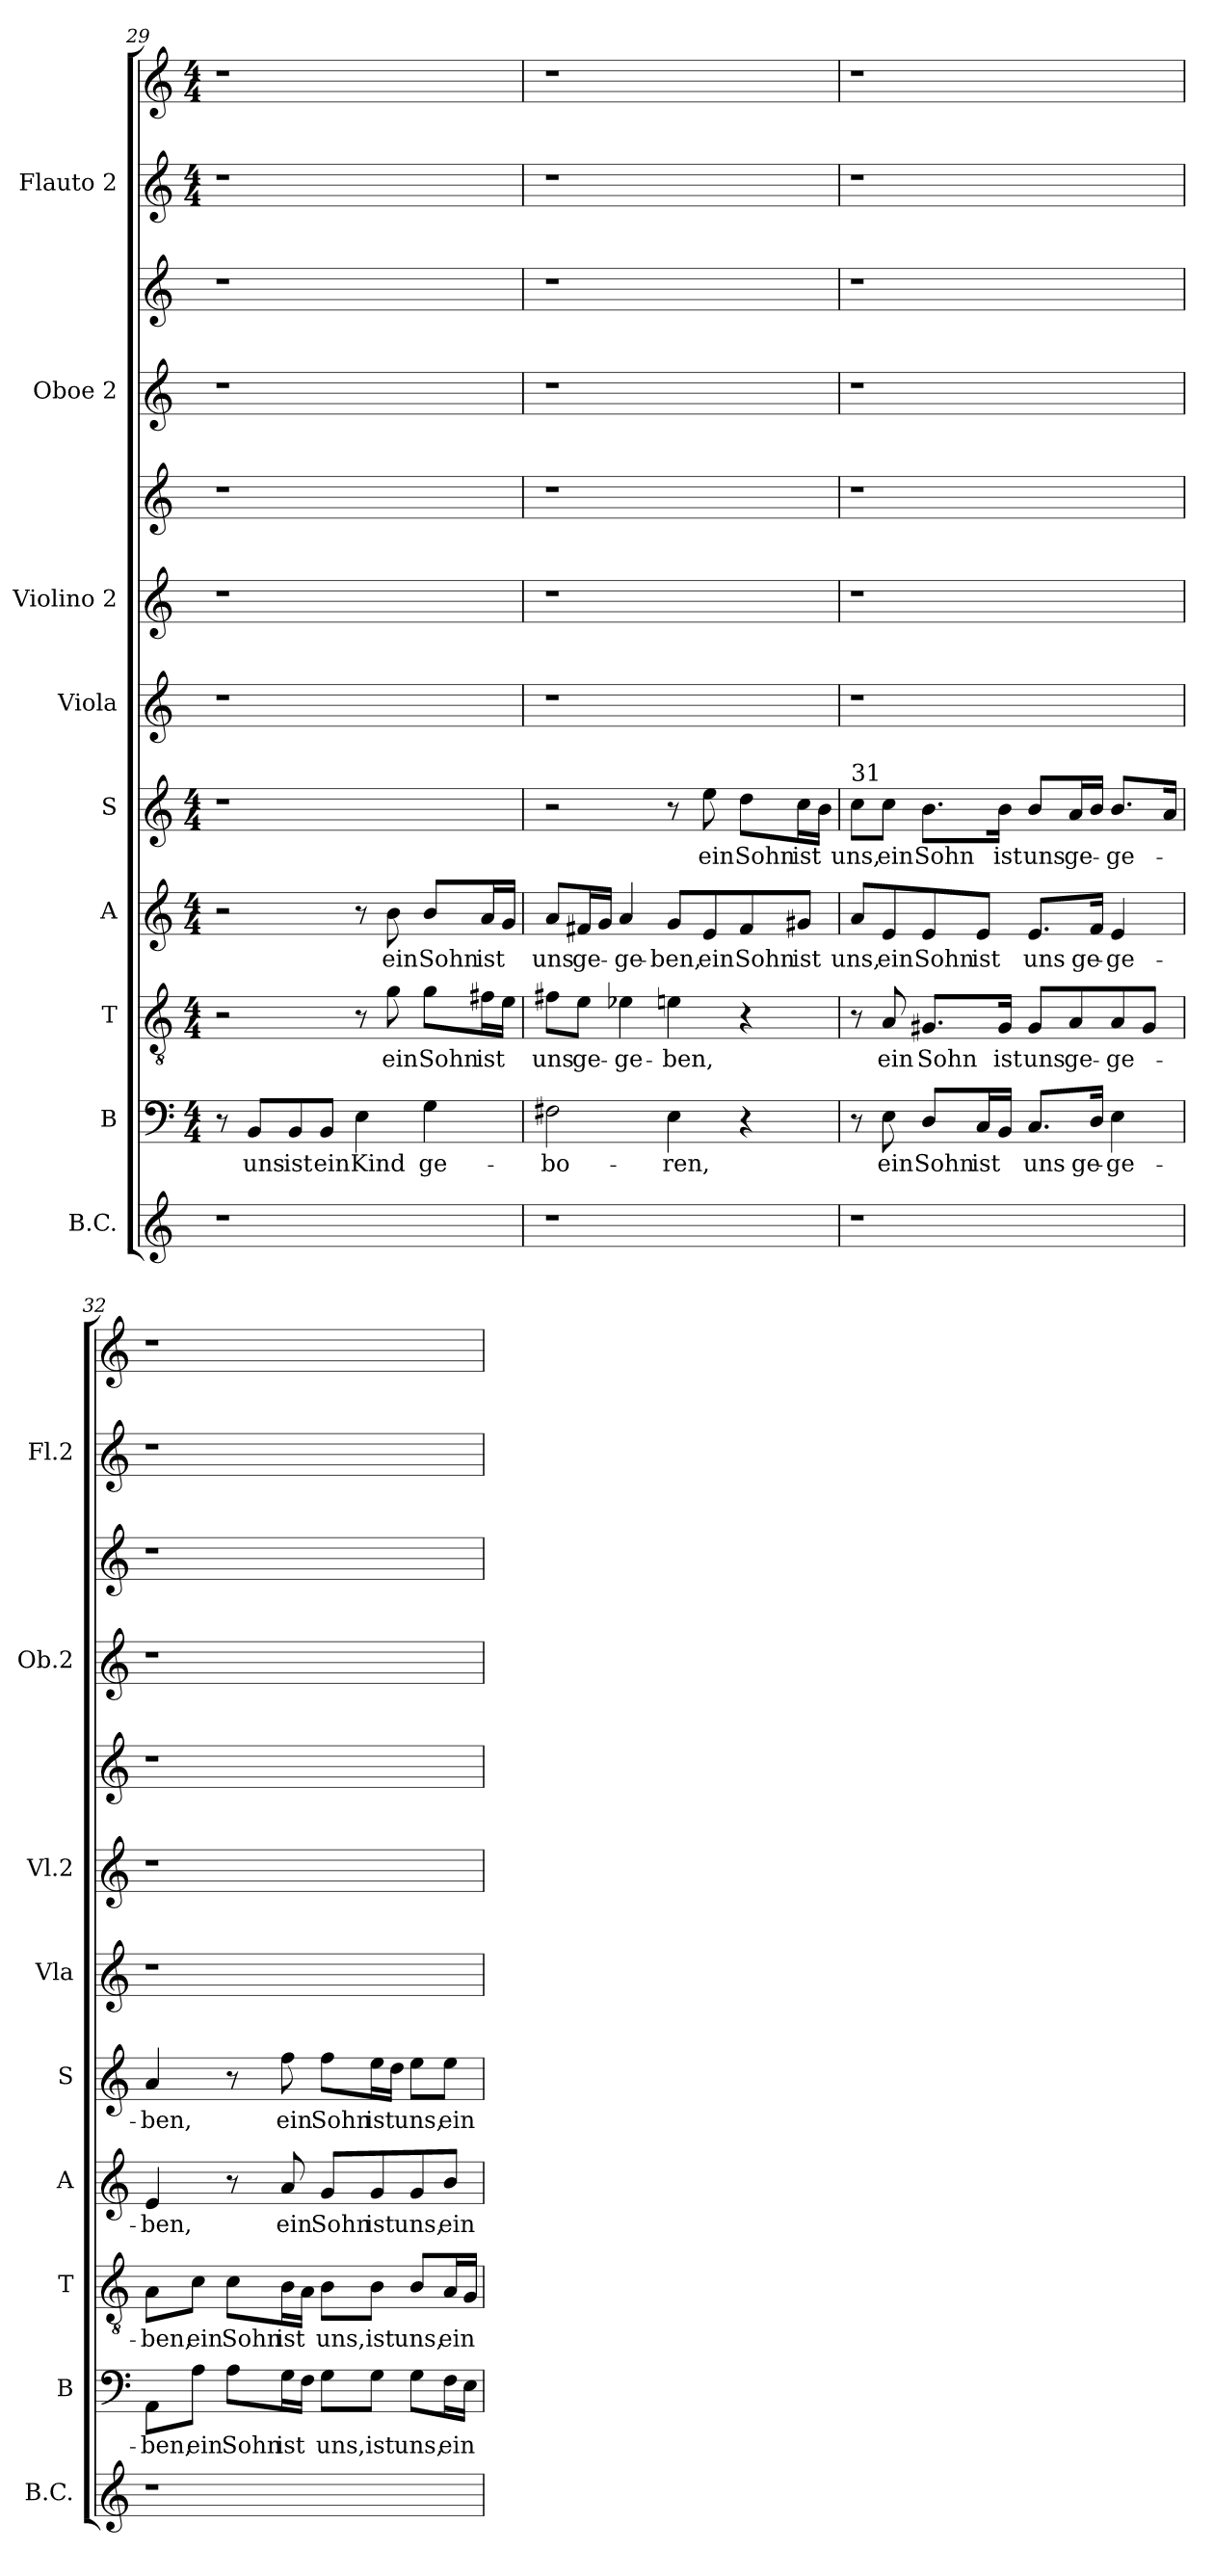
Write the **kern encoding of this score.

**kern	**kern	**text	**kern	**text	**kern	**text	**kern	**text	**kern	**kern	**kern	**kern	**kern	**kern	**kern
*part9	*part8	*part8	*part7	*part7	*part6	*part6	*part5	*part5	*part4	*part3	*part3	*part2	*part2	*part1	*part1
*staff12	*staff11	*staff11	*staff10	*staff10	*staff9	*staff9	*staff8	*staff8	*staff7	*staff6	*staff5	*staff4	*staff3	*staff2	*staff1
*I"B.C.	*I"B	*	*I"T	*	*I"A	*	*I"S	*	*I"Viola	*I"Violino 2	*	*I"Oboe 2	*	*I"Flauto 2	*
*I'B.C.	*I'B	*	*I'T	*	*I'A	*	*I'S	*	*I'Vla	*I'Vl.2	*	*I'Ob.2	*	*I'Fl.2	*
*clefG2	*clefF4	*	*clefGv2	*	*clefG2	*	*clefG2	*	*clefG2	*clefG2	*clefG2	*clefG2	*clefG2	*clefG2	*clefG2
*k[]	*k[]	*	*k[]	*	*k[]	*	*k[]	*	*k[]	*k[]	*k[]	*k[]	*k[]	*k[]	*k[]
*	*M4/4	*	*M4/4	*	*M4/4	*	*M4/4	*	*	*	*	*	*	*M4/4	*M4/4
=29	=29	=29	=29	=29	=29	=29	=29	=29	=29	=29	=29	=29	=29	=29	=29
1r	8r	.	2r	.	2r	.	1r	.	1r	1r	1r	1r	1r	1r	1r
!	!	!LO:LY:b	!	!	!	!	!	!	!	!	!	!	!	!	!
.	8BB/L	uns	.	.	.	.	.	.	.	.	.	.	.	.	.
!	!	!LO:LY:b	!	!	!	!	!	!	!	!	!	!	!	!	!
.	8BB/	ist	.	.	.	.	.	.	.	.	.	.	.	.	.
!	!	!LO:LY:b	!	!	!	!	!	!	!	!	!	!	!	!	!
.	8BB/J	ein	.	.	.	.	.	.	.	.	.	.	.	.	.
!	!	!LO:LY:b	!	!	!	!	!	!	!	!	!	!	!	!	!
.	4E\	Kind	8r	.	8r	.	.	.	.	.	.	.	.	.	.
!	!	!	!	!LO:LY:b	!	!LO:LY:b	!	!	!	!	!	!	!	!	!
.	.	.	8g\	ein	8b\	ein	.	.	.	.	.	.	.	.	.
!	!	!LO:LY:b	!	!LO:LY:b	!	!LO:LY:b	!	!	!	!	!	!	!	!	!
.	4G\	ge-	8g\L	Sohn	8b/L	Sohn	.	.	.	.	.	.	.	.	.
!	!	!	!	!LO:LY:b	!	!LO:LY:b	!	!	!	!	!	!	!	!	!
.	.	.	16f#X\L	ist	16a/L	ist	.	.	.	.	.	.	.	.	.
.	.	.	16e\JJ	.	16g/JJ	.	.	.	.	.	.	.	.	.	.
=30	=30	=30	=30	=30	=30	=30	=30	=30	=30	=30	=30	=30	=30	=30	=30
!	!	!LO:LY:b	!	!LO:LY:b	!	!LO:LY:b	!	!	!	!	!	!	!	!	!
1r	2F#X\	bo-	8f#X\L	uns	8a/L	uns	2r	.	1r	1r	1r	1r	1r	1r	1r
!	!	!	!	!LO:LY:b	!	!LO:LY:b	!	!	!	!	!	!	!	!	!
.	.	.	8e\J	ge-	16f#X/L	ge-	.	.	.	.	.	.	.	.	.
.	.	.	.	.	16g/JJ	.	.	.	.	.	.	.	.	.	.
!	!	!	!	!LO:LY:b	!	!LO:LY:b	!	!	!	!	!	!	!	!	!
.	.	.	4e-X\	ge-	4a/	ge-	.	.	.	.	.	.	.	.	.
!	!	!LO:LY:b	!	!LO:LY:b	!	!LO:LY:b	!	!	!	!	!	!	!	!	!
.	4E\	ren,	4en\	ben,	8g/L	ben,	8r	.	.	.	.	.	.	.	.
!	!	!	!	!	!	!LO:LY:b	!	!LO:LY:b	!	!	!	!	!	!	!
.	.	.	.	.	8e/	ein	8ee\	ein	.	.	.	.	.	.	.
!	!	!	!	!	!	!LO:LY:b	!	!LO:LY:b	!	!	!	!	!	!	!
.	4r	.	4r	.	8f#/	Sohn	8dd\L	Sohn	.	.	.	.	.	.	.
!	!	!	!	!	!	!LO:LY:b	!	!LO:LY:b	!	!	!	!	!	!	!
.	.	.	.	.	8g#X/J	ist	16cc\L	ist	.	.	.	.	.	.	.
.	.	.	.	.	.	.	16b\JJ	.	.	.	.	.	.	.	.
!!LO:PB:g=z
=31	=31	=31	=31	=31	=31	=31	=31	=31	=31	=31	=31	=31	=31	=31	=31
!	!	!	!	!	!	!	!LO:TX:a:t=31	!	!	!	!	!	!	!	!
!	!	!	!	!	!	!LO:LY:b	!	!LO:LY:b	!	!	!	!	!	!	!
1r	8r	.	8r	.	8a/L	uns,	8cc\L	uns,	1r	1r	1r	1r	1r	1r	1r
!	!	!LO:LY:b	!	!LO:LY:b	!	!LO:LY:b	!	!LO:LY:b	!	!	!	!	!	!	!
.	8E\	ein	8A/	ein	8e/	ein	8cc\J	ein	.	.	.	.	.	.	.
!	!	!LO:LY:b	!	!LO:LY:b	!	!LO:LY:b	!	!LO:LY:b	!	!	!	!	!	!	!
.	8D/L	Sohn	8.G#X/L	Sohn	8e/	Sohn	8.b\L	Sohn	.	.	.	.	.	.	.
!	!	!LO:LY:b	!	!	!	!LO:LY:b	!	!	!	!	!	!	!	!	!
.	16C/L	ist	.	.	8e/J	ist	.	.	.	.	.	.	.	.	.
!	!	!	!	!LO:LY:b	!	!	!	!LO:LY:b	!	!	!	!	!	!	!
.	16BB/JJ	.	16G#/Jk	ist	.	.	16b\Jk	ist	.	.	.	.	.	.	.
!	!	!LO:LY:b	!	!LO:LY:b	!	!LO:LY:b	!	!LO:LY:b	!	!	!	!	!	!	!
.	8.C/L	uns	8G#/L	uns	8.e/L	uns	8b/L	uns	.	.	.	.	.	.	.
!	!	!	!	!LO:LY:b	!	!	!	!LO:LY:b	!	!	!	!	!	!	!
.	.	.	8A/	ge-	.	.	16a/L	ge-	.	.	.	.	.	.	.
!	!	!LO:LY:b	!	!	!	!LO:LY:b	!	!	!	!	!	!	!	!	!
.	16D/Jk	ge-	.	.	16f/Jk	ge-	16b/JJ	.	.	.	.	.	.	.	.
!	!	!LO:LY:b	!	!LO:LY:b	!	!LO:LY:b	!	!LO:LY:b	!	!	!	!	!	!	!
.	4E\	ge-	8A/	ge-	4e/	ge-	8.b/L	ge-	.	.	.	.	.	.	.
.	.	.	8G#/J	.	.	.	.	.	.	.	.	.	.	.	.
.	.	.	.	.	.	.	16a/Jk	.	.	.	.	.	.	.	.
=32	=32	=32	=32	=32	=32	=32	=32	=32	=32	=32	=32	=32	=32	=32	=32
!	!	!LO:LY:b	!	!LO:LY:b	!	!LO:LY:b	!	!LO:LY:b	!	!	!	!	!	!	!
1r	8AA\L	ben,	8A\L	ben,	4e/	ben,	4a/	ben,	1r	1r	1r	1r	1r	1r	1r
!	!	!LO:LY:b	!	!LO:LY:b	!	!	!	!	!	!	!	!	!	!	!
.	8A\J	ein	8c\J	ein	.	.	.	.	.	.	.	.	.	.	.
!	!	!LO:LY:b	!	!LO:LY:b	!	!	!	!	!	!	!	!	!	!	!
.	8A\L	Sohn	8c\L	Sohn	8r	.	8r	.	.	.	.	.	.	.	.
!	!	!LO:LY:b	!	!LO:LY:b	!	!LO:LY:b	!	!LO:LY:b	!	!	!	!	!	!	!
.	16G\L	ist	16B\L	ist	8a/	ein	8ff\	ein	.	.	.	.	.	.	.
.	16F\JJ	.	16A\JJ	.	.	.	.	.	.	.	.	.	.	.	.
!	!	!LO:LY:b	!	!LO:LY:b	!	!LO:LY:b	!	!LO:LY:b	!	!	!	!	!	!	!
.	8G\L	uns,	8B\L	uns,	8g/L	Sohn	8ff\L	Sohn	.	.	.	.	.	.	.
!	!	!LO:LY:b	!	!LO:LY:b	!	!LO:LY:b	!	!LO:LY:b	!	!	!	!	!	!	!
.	8G\J	ist	8B\J	ist	8g/	ist	16ee\L	ist	.	.	.	.	.	.	.
.	.	.	.	.	.	.	16dd\JJ	.	.	.	.	.	.	.	.
!	!	!LO:LY:b	!	!LO:LY:b	!	!LO:LY:b	!	!LO:LY:b	!	!	!	!	!	!	!
.	8G\L	uns,	8B/L	uns,	8g/	uns,	8ee\L	uns,	.	.	.	.	.	.	.
!	!	!LO:LY:b	!	!LO:LY:b	!	!LO:LY:b	!	!LO:LY:b	!	!	!	!	!	!	!
.	16F\L	ein	16A/L	ein	8b/J	ein	8ee\J	ein	.	.	.	.	.	.	.
.	16E\JJ	.	16G/JJ	.	.	.	.	.	.	.	.	.	.	.	.
=	=	=	=	=	=	=	=	=	=	=	=	=	=	=	=
*-	*-	*-	*-	*-	*-	*-	*-	*-	*-	*-	*-	*-	*-	*-	*-
